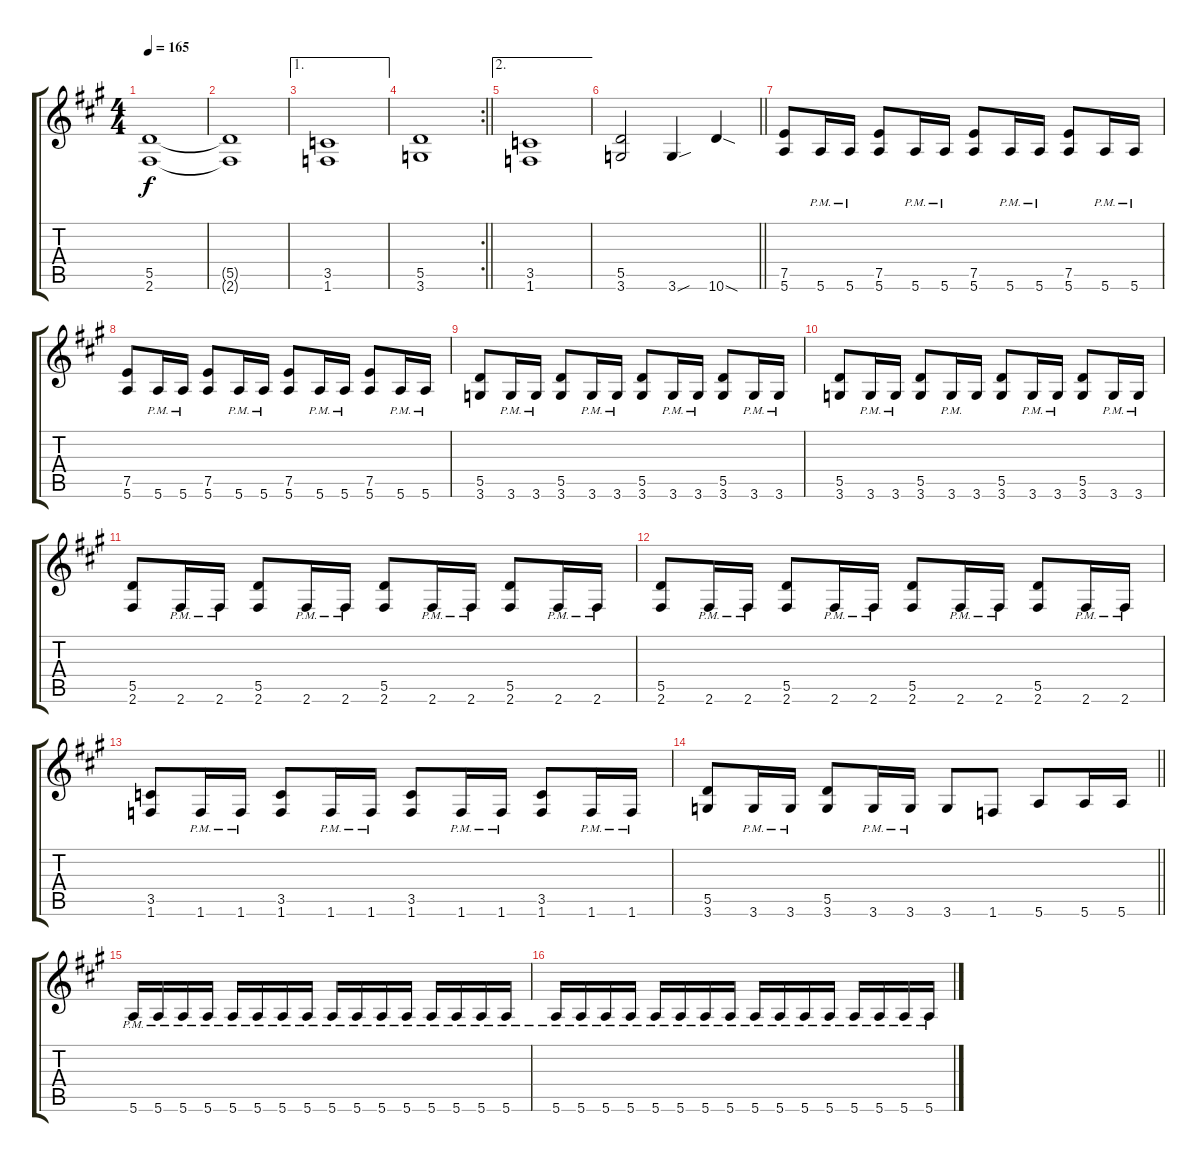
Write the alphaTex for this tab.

\track "" {instrument distortionguitar}
\staff {score tabs}
\tuning (E4 B3 G3 D3 A2 E2) {hide}
\ts (4 4)
\tempo 165
\clef g2
\ks a
(5.5 2.6).1{dy f} |
(5.5{t} 2.6{t}).1 |
\ae 1
(3.5 1.6).1 |
\rc 2
\barLineRight lightlight
(5.5 3.6).1 |
\ae 2
(3.5 1.6).1 |
\barLineRight lightlight
(5.5 3.6).2 3.6{sou}.4 10.6{sod}.4 |
(7.5 5.6).8 5.6{pm}.16 5.6{pm}.16 (7.5 5.6).8 5.6{pm}.16 5.6{pm}.16 (7.5 5.6).8 5.6{pm}.16 5.6{pm}.16 (7.5 5.6).8 5.6{pm}.16 5.6{pm}.16 |
(7.5 5.6).8 5.6{pm}.16 5.6{pm}.16 (7.5 5.6).8 5.6{pm}.16 5.6{pm}.16 (7.5 5.6).8 5.6{pm}.16 5.6{pm}.16 (7.5 5.6).8 5.6{pm}.16 5.6{pm}.16 |
(5.5 3.6).8 3.6{pm}.16 3.6{pm}.16 (5.5 3.6).8 3.6{pm}.16 3.6{pm}.16 (5.5 3.6).8 3.6{pm}.16 3.6{pm}.16 (5.5 3.6).8 3.6{pm}.16 3.6{pm}.16 |
(5.5 3.6).8 3.6{pm}.16 3.6{pm}.16 (5.5 3.6).8 3.6{pm}.16 3.6.16 (5.5 3.6).8 3.6{pm}.16 3.6{pm}.16 (5.5 3.6).8 3.6{pm}.16 3.6{pm}.16 |
(5.5 2.6).8 2.6{pm}.16 2.6{pm}.16 (5.5 2.6).8 2.6{pm}.16 2.6{pm}.16 (5.5 2.6).8 2.6{pm}.16 2.6{pm}.16 (5.5 2.6).8 2.6{pm}.16 2.6{pm}.16 |
(5.5 2.6).8 2.6{pm}.16 2.6{pm}.16 (5.5 2.6).8 2.6{pm}.16 2.6{pm}.16 (5.5 2.6).8 2.6{pm}.16 2.6{pm}.16 (5.5 2.6).8 2.6{pm}.16 2.6{pm}.16 |
(3.5 1.6).8 1.6{pm}.16 1.6{pm}.16 (3.5 1.6).8 1.6{pm}.16 1.6{pm}.16 (3.5 1.6).8 1.6{pm}.16 1.6{pm}.16 (3.5 1.6).8 1.6{pm}.16 1.6{pm}.16 |
\barLineRight lightlight
(5.5 3.6).8 3.6{pm}.16 3.6{pm}.16 (5.5 3.6).8 3.6{pm}.16 3.6{pm}.16 3.6.8 1.6.8 5.6.8 5.6.16 5.6.16 |
5.6{pm}.16 5.6{pm}.16 5.6{pm}.16 5.6{pm}.16 5.6{pm}.16 5.6{pm}.16 5.6{pm}.16 5.6{pm}.16 5.6{pm}.16 5.6{pm}.16 5.6{pm}.16 5.6{pm}.16 5.6{pm}.16 5.6{pm}.16 5.6{pm}.16 5.6{pm}.16 |
5.6{pm}.16 5.6{pm}.16 5.6{pm}.16 5.6{pm}.16 5.6{pm}.16 5.6{pm}.16 5.6{pm}.16 5.6{pm}.16 5.6{pm}.16 5.6{pm}.16 5.6{pm}.16 5.6{pm}.16 5.6{pm}.16 5.6{pm}.16 5.6{pm}.16 5.6{pm}.16
